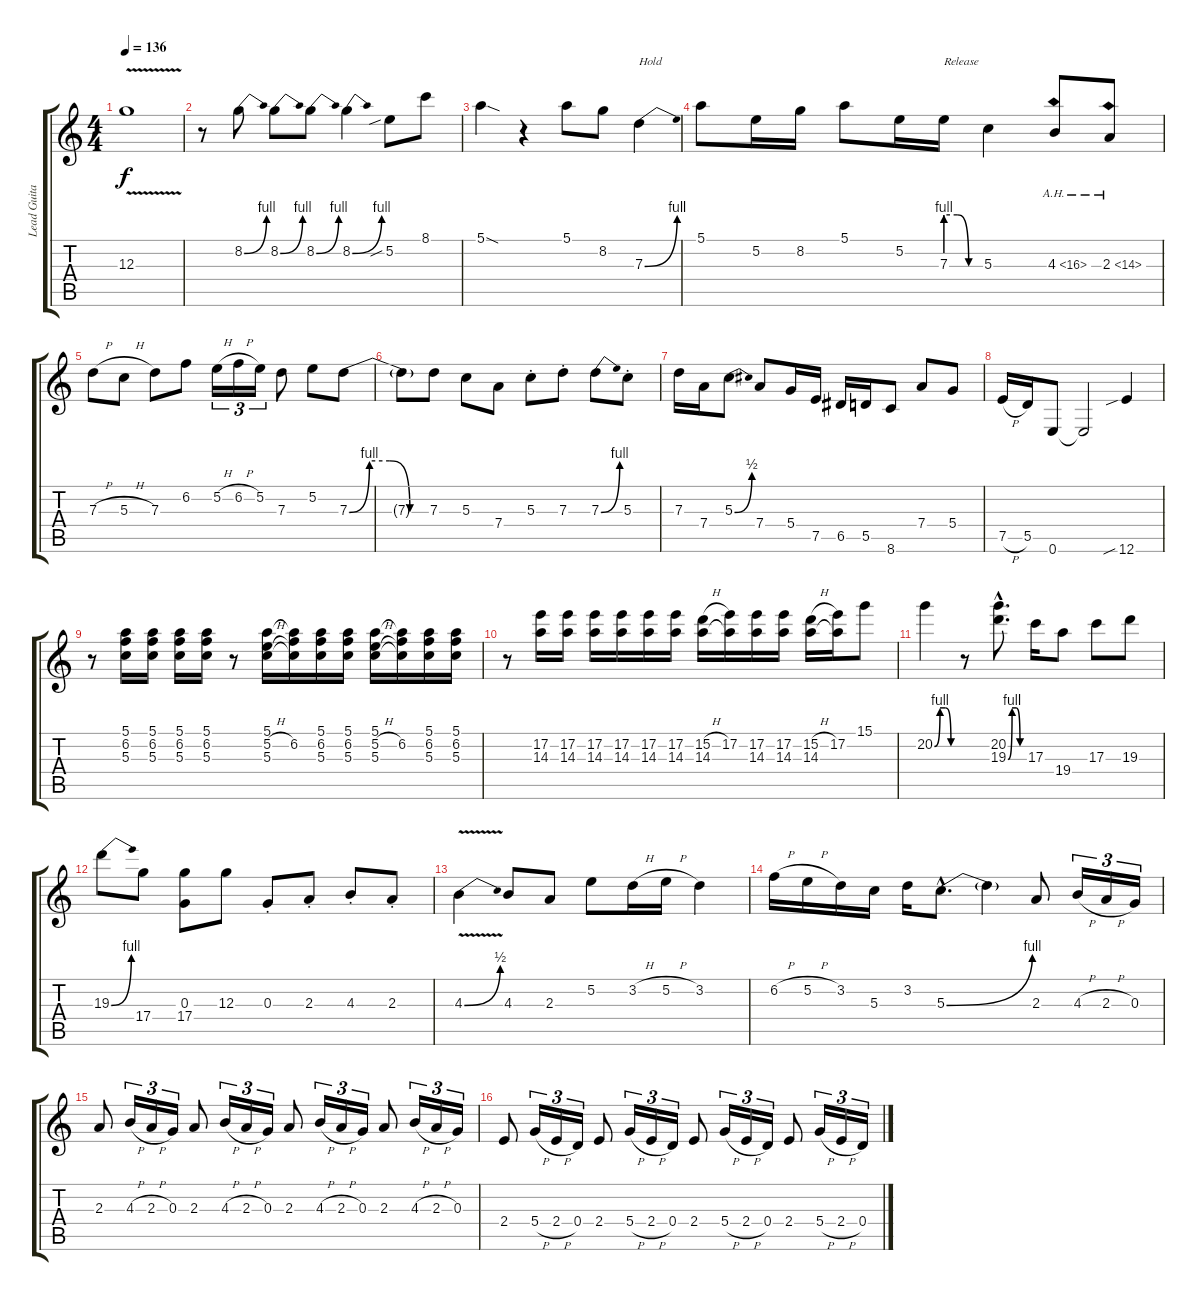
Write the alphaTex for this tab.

\track ("Lead Guitar" "Lead Guita") {instrument overdrivenguitar}
\staff {score tabs}
\tuning (E4 B3 G3 D3 A2 E2) {hide}
\ts (4 4)
\tempo 136
\clef g2
\ks c
12.3{v}.1{dy f} |
r.8 8.2{be (bend 0 0 60 4)}.8 8.2{be (bend 0 0 60 4)}.8 8.2{be (bend 0 0 60 4)}.8 8.2{be (bend 0 0 60 4)}.4 5.2{sib}.8 8.1.8 |
5.1{sod}.4 r.4 5.1.8 8.2.8 7.3{be (bend 0 0 60 4)}.4{txt "Hold "} |
5.1.8 5.2.16 8.2.16 5.1.8 5.2.16 7.3{be (custom 0 4 20 4 40 0 60 0)}.16{txt "Release"} 5.3.4 4.3{ah 12}.8 2.3{ah 12}.8 |
7.3{h}.8 5.3{h}.8 7.3.8 6.2.8 5.2{h}.16{tu (3 2)} 6.2{h}.16{tu (3 2)} 5.2.16{tu (3 2)} 7.3.8 5.2.8 7.3{be (custom 0 0 15 4 30 4 45 0 60 0)}.8 |
7.3{t}.8 7.3.8 5.3.8 7.4.8 5.3{st}.8 7.3{st}.8 7.3{be (bend 0 0 60 4)}.8 5.3{st}.8 |
7.3.16 7.4.16 5.3{be (bend 0 0 60 2)}.8 7.4.8 5.4.16 7.5.16 6.5.16 5.5.16 8.6.8 7.4.8 5.4.8 |
7.5{h}.16 5.5.16 0.6.8 0.6{t}.2 12.6{sib}.4 |
r.8 (5.1 6.2 5.3).16 (5.1 6.2 5.3).16 (5.1 6.2 5.3).16 (5.1 6.2 5.3).16 r.8 (5.1 5.2{h} 5.3).16 (5.1{t} 6.2 5.3{t}).16 (5.1 6.2 5.3).16 (5.1 6.2 5.3).16 (5.1 5.2{h} 5.3).16 (5.1{t} 6.2 5.3{t}).16 (5.1 6.2 5.3).16 (5.1 6.2 5.3).16 |
r.8 (17.2 14.3).16 (17.2 14.3).16 (17.2 14.3).16 (17.2 14.3).16 (17.2 14.3).16 (17.2 14.3).16 (15.2{h} 14.3).16 (17.2 14.3{t}).16 (17.2 14.3).16 (17.2 14.3).16 (15.2{h} 14.3).16 (17.2 14.3{t}).16 15.1.8 |
20.2{be (custom 0 0 15 4 30 4 45 0 60 0)}.4 r.8 (20.2{hac} 19.3{be (custom 0 0 15 4 30 4 45 0 60 0) hac}).8{d} 17.3.16 19.4.8 17.3.8 19.3.8 |
19.3{be (bend 0 0 60 4)}.8 17.4.8 (0.3 17.4).8 12.3.8 0.3{st}.8 2.3{st}.8 4.3{st}.8 2.3{st}.8 |
4.3{be (bend 0 0 60 2) v}.4 4.3.8 2.3.8 5.2.8 3.2{h}.16 5.2{h}.16 3.2.4 |
6.2{h}.16 5.2{h}.16 3.2.16 5.3.16 3.2.16 5.3{be (bend 0 0 60 4) hac}.8{d} 5.3{t}.4 2.3.8 4.3{h}.16{tu (3 2)} 2.3{h}.16{tu (3 2)} 0.3.16{tu (3 2)} |
2.3.8 4.3{h}.16{tu (3 2)} 2.3{h}.16{tu (3 2)} 0.3.16{tu (3 2)} 2.3.8 4.3{h}.16{tu (3 2)} 2.3{h}.16{tu (3 2)} 0.3.16{tu (3 2)} 2.3.8 4.3{h}.16{tu (3 2)} 2.3{h}.16{tu (3 2)} 0.3.16{tu (3 2)} 2.3.8 4.3{h}.16{tu (3 2)} 2.3{h}.16{tu (3 2)} 0.3.16{tu (3 2)} |
2.4.8 5.4{h}.16{tu (3 2)} 2.4{h}.16{tu (3 2)} 0.4.16{tu (3 2)} 2.4.8 5.4{h}.16{tu (3 2)} 2.4{h}.16{tu (3 2)} 0.4.16{tu (3 2)} 2.4.8 5.4{h}.16{tu (3 2)} 2.4{h}.16{tu (3 2)} 0.4.16{tu (3 2)} 2.4.8 5.4{h}.16{tu (3 2)} 2.4{h}.16{tu (3 2)} 0.4.16{tu (3 2)}
